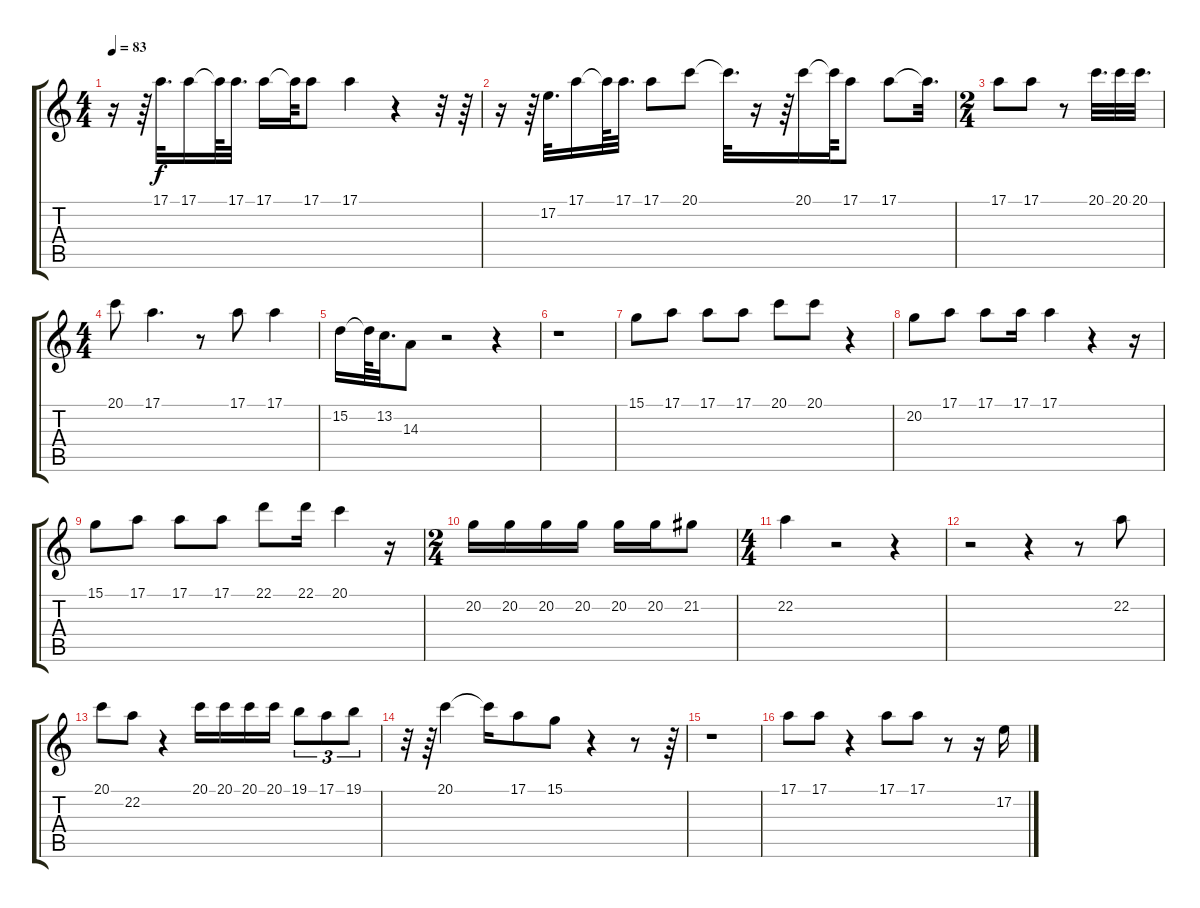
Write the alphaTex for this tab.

\track "" {instrument bagpipe}
\staff {score tabs}
\tuning (E4 B3 G3 D3 A2 E2) {hide}
\ts (4 4)
\tempo 83
\clef g2
\ks c
r.16{dy f} r.64 17.1.32{d} 17.1.16 17.1{t}.64 17.1.32{d} 17.1.16 17.1{t}.64 17.1.8 17.1.4 r.4 r.32 r.64 |
r.16 r.64 17.2.32{d} 17.1.16 17.1{t}.64 17.1.32{d} 17.1.8 20.1.8 20.1{t}.32{d} r.16 r.64 20.1.16 20.1{t}.64 17.1.8 17.1.8 17.1{t}.32{d} |
\ts (2 4)
17.1.8 17.1.8 r.8 20.1.32{d} 20.1.32 20.1.32{d} |
\ts (4 4)
20.1.8 17.1.4{d} r.8 17.1.8 17.1.4 |
15.2.16 15.2{t}.64 13.2.32{d} 14.3.8 r.2 r.4 |
r.1 |
15.1.8 17.1.8 17.1.8 17.1.8 20.1.8 20.1.8 r.4 |
20.2.8 17.1.8 17.1.8 17.1.16 17.1.4 r.4 r.16 |
15.1.8 17.1.8 17.1.8 17.1.8 22.1.8 22.1.16 20.1.4 r.16 |
\ts (2 4)
20.2.16 20.2.16 20.2.16 20.2.16 20.2.16 20.2.16 21.2.8 |
\ts (4 4)
22.2.4 r.2 r.4 |
r.2 r.4 r.8 22.2.8 |
20.1.8 22.2.8 r.4 20.1.16 20.1.16 20.1.16 20.1.16 19.1.8{tu (3 2)} 17.1.8{tu (3 2)} 19.1.8{tu (3 2)} |
r.32 r.64 20.1.4 20.1{t}.16 17.1.8 15.1.8 r.4 r.8 r.64 |
r.1 |
17.1.8 17.1.8 r.4 17.1.8 17.1.8 r.8 r.16 17.2.16
